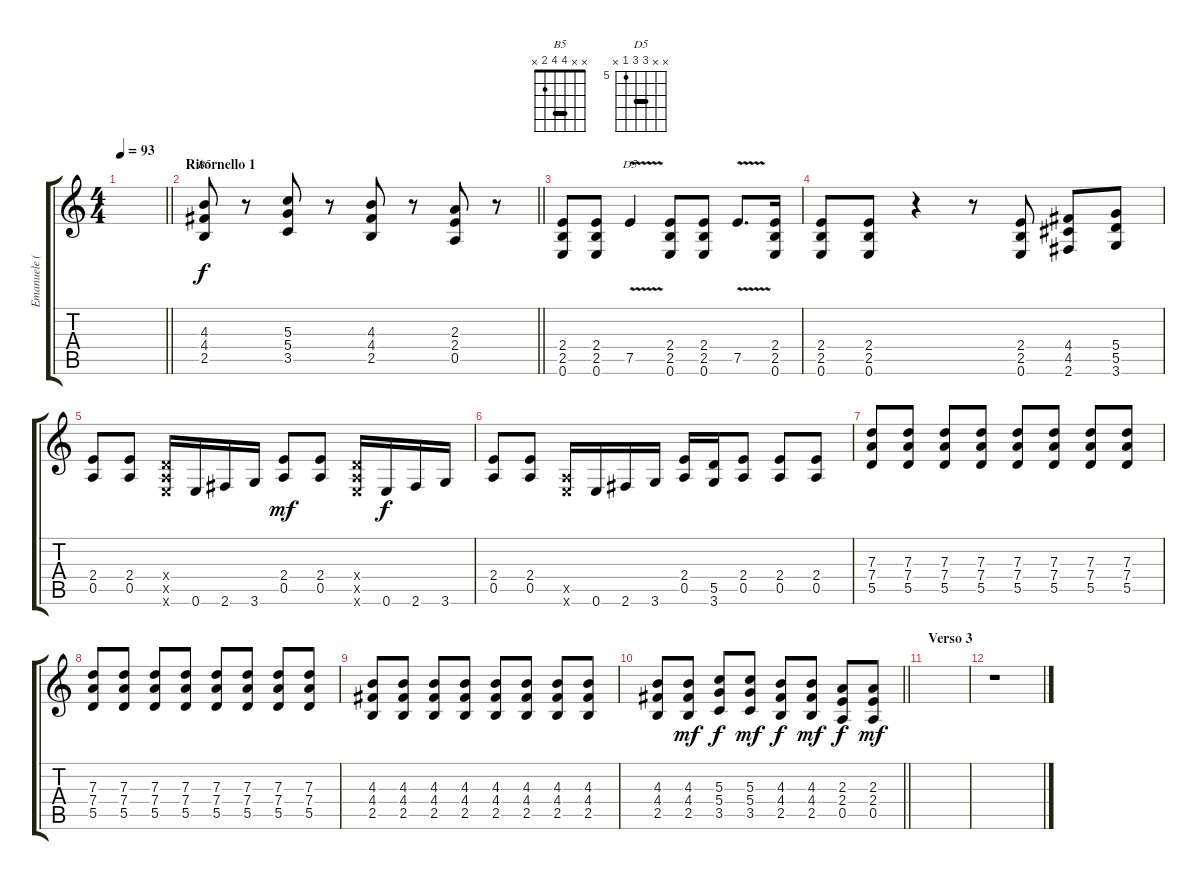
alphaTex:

\track ("Emanuele (Chitarra 1)" "Emanuele (") {instrument distortionguitar}
\staff {score tabs}
\tuning (E4 B3 G3 D3 A2 E2) {hide}
\chord ("B5" x x 4 4 2 x) {barre 4}
\chord ("D5" x x 7 7 5 x) {firstfret 5 barre 7}
\ts (4 4)
\tempo 93
\clef g2
\barLineRight lightlight
\ks c
|
\section ("" "Ritornello 1")
\barLineRight lightlight
(4.3 4.4 2.5).8{ch "B5"} r.8 (5.3 5.4 3.5).8 r.8 (4.3 4.4 2.5).8 r.8 (2.3 2.4 0.5).8 r.8 |
(2.4 2.5 0.6).8 (2.4 2.5 0.6).8 7.5{v}.4{ch "D5"} (2.4 2.5 0.6).8 (2.4 2.5 0.6).8 7.5{v}.8{d} (2.4 2.5 0.6).16 |
(2.4 2.5 0.6).8 (2.4 2.5 0.6).8 r.4 r.8 (2.4 2.5 0.6).8 (4.4 4.5 2.6).8 (5.4 5.5 3.6).8 |
(2.4 0.5).8 (2.4 0.5).8 (0.4{x} 0.5{x} 0.6{x}).16 0.6.16 2.6.16 3.6.16 (2.4 0.5).8{dy mf} (2.4 0.5).8 (0.4{x} 0.5{x} 0.6{x}).16 0.6.16{dy f} 2.6.16 3.6.16 |
(2.4 0.5).8 (2.4 0.5).8 (0.5{x} 0.6{x}).16 0.6.16 2.6.16 3.6.16 (2.4 0.5).16 (5.5 3.6).16 (2.4 0.5).8 (2.4 0.5).8 (2.4 0.5).8 |
(7.3 7.4 5.5).8 (7.3 7.4 5.5).8 (7.3 7.4 5.5).8 (7.3 7.4 5.5).8 (7.3 7.4 5.5).8 (7.3 7.4 5.5).8 (7.3 7.4 5.5).8 (7.3 7.4 5.5).8 |
(7.3 7.4 5.5).8 (7.3 7.4 5.5).8 (7.3 7.4 5.5).8 (7.3 7.4 5.5).8 (7.3 7.4 5.5).8 (7.3 7.4 5.5).8 (7.3 7.4 5.5).8 (7.3 7.4 5.5).8 |
(4.3 4.4 2.5).8 (4.3 4.4 2.5).8 (4.3 4.4 2.5).8 (4.3 4.4 2.5).8 (4.3 4.4 2.5).8 (4.3 4.4 2.5).8 (4.3 4.4 2.5).8 (4.3 4.4 2.5).8 |
\barLineRight lightlight
(4.3 4.4 2.5).8 (4.3 4.4 2.5).8{dy mf} (5.3 5.4 3.5).8{dy f} (5.3 5.4 3.5).8{dy mf} (4.3 4.4 2.5).8{dy f} (4.3 4.4 2.5).8{dy mf} (2.3 2.4 0.5).8{dy f} (2.3 2.4 0.5).8{dy mf} |
\section ("" "Verso 3")
|
r.1
